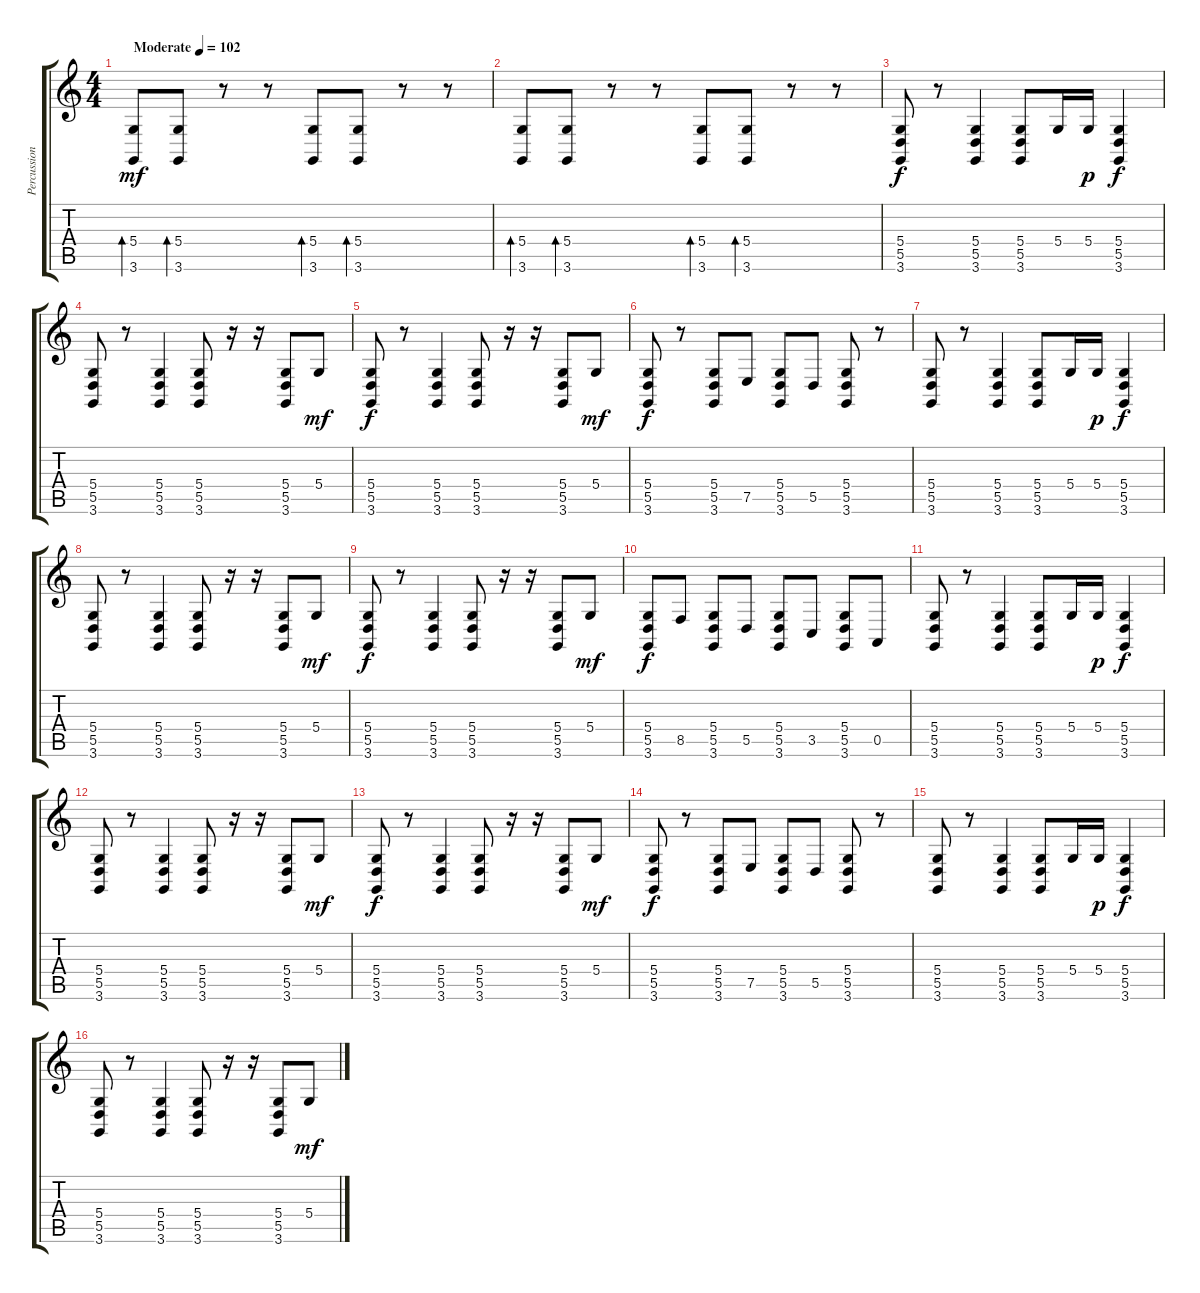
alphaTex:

\track ("Percussion" "Percussion") {instrument melodictom}
\staff {score tabs}
\tuning (E4 B3 G3 D3 A2 E2) {hide}
\ts (4 4)
\tempo (102 "Moderate")
\clef g2
\ks c
(5.4 3.6).8{bd 60 dy mf instrument melodictom} (5.4 3.6).8{bd 60} r.8 r.8 (5.4 3.6).8{bd 60} (5.4 3.6).8{bd 60} r.8 r.8 |
(5.4 3.6).8{bd 60} (5.4 3.6).8{bd 60} r.8 r.8 (5.4 3.6).8{bd 60} (5.4 3.6).8{bd 60} r.8 r.8 |
(5.4 5.5 3.6).8{dy f} r.8 (5.4 5.5 3.6).4 (5.4 5.5 3.6).8 5.4.16 5.4.16{dy p} (5.4 5.5 3.6).4{dy f} |
(5.4 5.5 3.6).8 r.8 (5.4 5.5 3.6).4 (5.4 5.5 3.6).8 r.16 r.16 (5.4 5.5 3.6).8 5.4.8{dy mf} |
(5.4 5.5 3.6).8{dy f} r.8 (5.4 5.5 3.6).4 (5.4 5.5 3.6).8 r.16 r.16 (5.4 5.5 3.6).8 5.4.8{dy mf} |
(5.4 5.5 3.6).8{dy f} r.8 (5.4 5.5 3.6).8 7.5.8 (5.4 5.5 3.6).8 5.5.8 (5.4 5.5 3.6).8 r.8 |
(5.4 5.5 3.6).8 r.8 (5.4 5.5 3.6).4 (5.4 5.5 3.6).8 5.4.16 5.4.16{dy p} (5.4 5.5 3.6).4{dy f} |
(5.4 5.5 3.6).8 r.8 (5.4 5.5 3.6).4 (5.4 5.5 3.6).8 r.16 r.16 (5.4 5.5 3.6).8 5.4.8{dy mf} |
(5.4 5.5 3.6).8{dy f} r.8 (5.4 5.5 3.6).4 (5.4 5.5 3.6).8 r.16 r.16 (5.4 5.5 3.6).8 5.4.8{dy mf} |
(5.4 5.5 3.6).8{dy f} 8.5.8 (5.4 5.5 3.6).8 5.5.8 (5.4 5.5 3.6).8 3.5.8 (5.4 5.5 3.6).8 0.5.8 |
(5.4 5.5 3.6).8 r.8 (5.4 5.5 3.6).4 (5.4 5.5 3.6).8 5.4.16 5.4.16{dy p} (5.4 5.5 3.6).4{dy f} |
(5.4 5.5 3.6).8 r.8 (5.4 5.5 3.6).4 (5.4 5.5 3.6).8 r.16 r.16 (5.4 5.5 3.6).8 5.4.8{dy mf} |
(5.4 5.5 3.6).8{dy f} r.8 (5.4 5.5 3.6).4 (5.4 5.5 3.6).8 r.16 r.16 (5.4 5.5 3.6).8 5.4.8{dy mf} |
(5.4 5.5 3.6).8{dy f} r.8 (5.4 5.5 3.6).8 7.5.8 (5.4 5.5 3.6).8 5.5.8 (5.4 5.5 3.6).8 r.8 |
(5.4 5.5 3.6).8 r.8 (5.4 5.5 3.6).4 (5.4 5.5 3.6).8 5.4.16 5.4.16{dy p} (5.4 5.5 3.6).4{dy f} |
(5.4 5.5 3.6).8 r.8 (5.4 5.5 3.6).4 (5.4 5.5 3.6).8 r.16 r.16 (5.4 5.5 3.6).8 5.4.8{dy mf}
